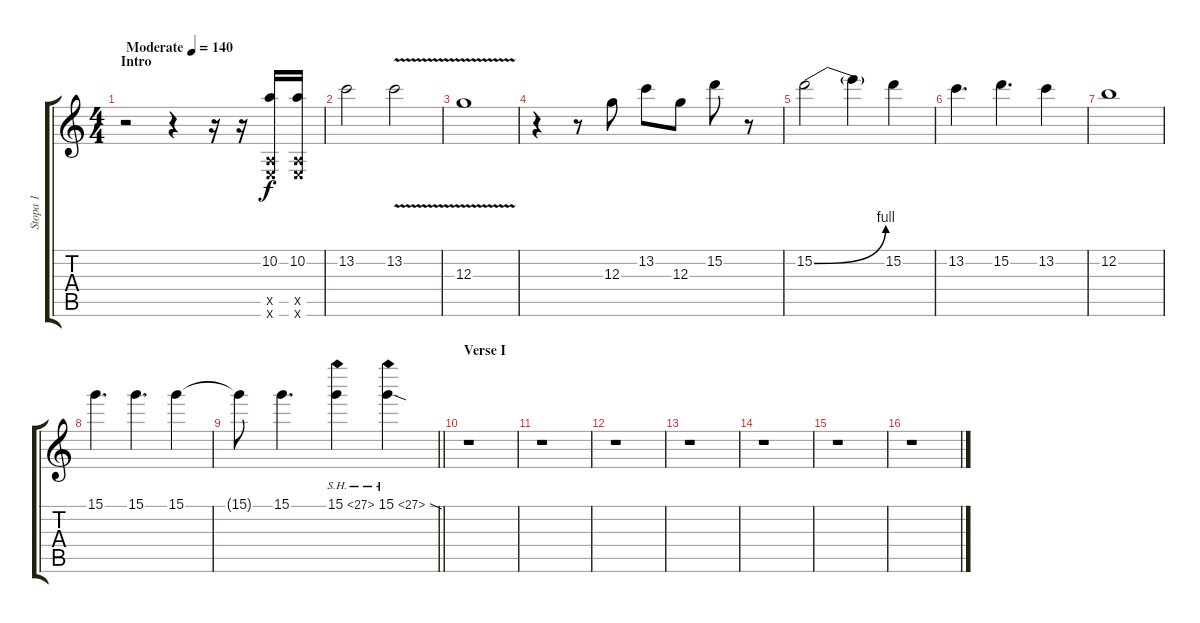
\track ("Stopa 1" "Stopa 1") {instrument overdrivenguitar}
\staff {score tabs}
\tuning (E4 B3 G3 D3 A2 E2) {hide}
\ts (4 4)
\section ("" "Intro")
\tempo (140 "Moderate")
\clef g2
\ks c
r.2{dy f instrument overdrivenguitar} r.4 r.16 r.16 (10.2 0.5{x} 0.6{x}).16 (10.2 0.5{x} 0.6{x}).16 |
13.2.2 13.2{v}.2 |
12.3{v}.1 |
r.4 r.8 12.3.8 13.2.8 12.3.8 15.2.8 r.8 |
15.2{be (bend 0 0 60 4)}.2 15.2{t}.4 15.2.4 |
13.2.4{d} 15.2.4{d} 13.2.4 |
12.2.1 |
15.1.4{d} 15.1.4{d} 15.1.4 |
\barLineRight lightlight
15.1{t}.8 15.1.4{d} 15.1{sh 12}.4 15.1{sh 12 sod}.4 |
\section ("" "Verse I")
r.1 |
r.1 |
r.1 |
r.1 |
r.1 |
r.1 |
r.1
